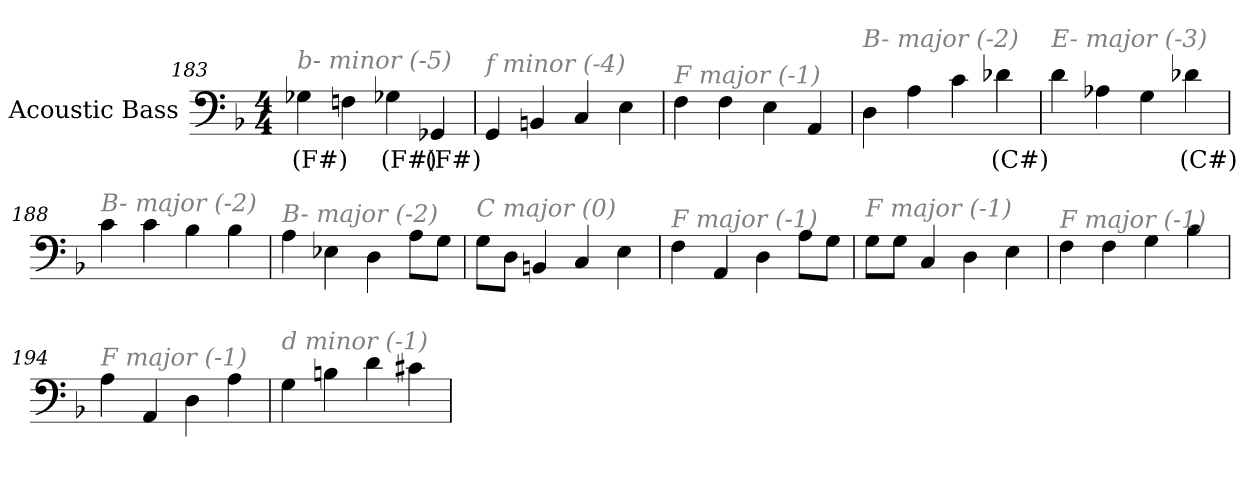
**kern	**text
*part1	*part1
*staff1	*staff1
*I"Acoustic Bass	*
*clefF4	*
*ITrd7c12	*
*k[b-]	*
*F:	*
*M4/4	*
=183	=183
!LO:TX:i:color=#808080:t=b- minor (-5)	!
4GG-Xi	(F#)
4FFn	.
4GG-Xi	(F#)
4GGG-Xi	(F#)
=184	=184
!LO:TX:i:color=#808080:t=f minor (-4)	!
4GGG	.
4BBBn	.
4CC	.
4EE	.
=185	=185
!LO:TX:i:color=#808080:t=F major (-1)	!
4FF	.
4FF	.
4EE	.
4AAA	.
=186	=186
!LO:TX:i:color=#808080:t=B- major (-2)	!
4DD	.
4AA	.
4C	.
4D-Xi	(C#)
=187	=187
!LO:TX:i:color=#808080:t=E- major (-3)	!
4D	.
4AA-X	.
4GG	.
4D-Xi	(C#)
=188	=188
!LO:TX:i:color=#808080:t=B- major (-2)	!
4C	.
4C	.
4BB-	.
4BB-	.
=189	=189
!LO:TX:i:color=#808080:t=B- major (-2)	!
4AA	.
4EE-X	.
4DD	.
8AAL	.
8GGJ	.
=190	=190
!LO:TX:i:color=#808080:t=C major (0)	!
8GGL	.
8DDJ	.
4BBBn	.
4CC	.
4EE	.
=191	=191
!LO:TX:i:color=#808080:t=F major (-1)	!
4FF	.
4AAA	.
4DD	.
8AAL	.
8GGJ	.
=192	=192
!LO:TX:i:color=#808080:t=F major (-1)	!
8GGL	.
8GGJ	.
4CC	.
4DD	.
4EE	.
=193	=193
!LO:TX:i:color=#808080:t=F major (-1)	!
4FF	.
4FF	.
4GG	.
4BB-	.
=194	=194
!LO:TX:i:color=#808080:t=F major (-1)	!
4AA	.
4AAA	.
4DD	.
4AA	.
=195	=195
!LO:TX:i:color=#808080:t=d minor (-1)	!
4GG	.
4BBn	.
4D	.
4C#X	.
=	=
*-	*-
